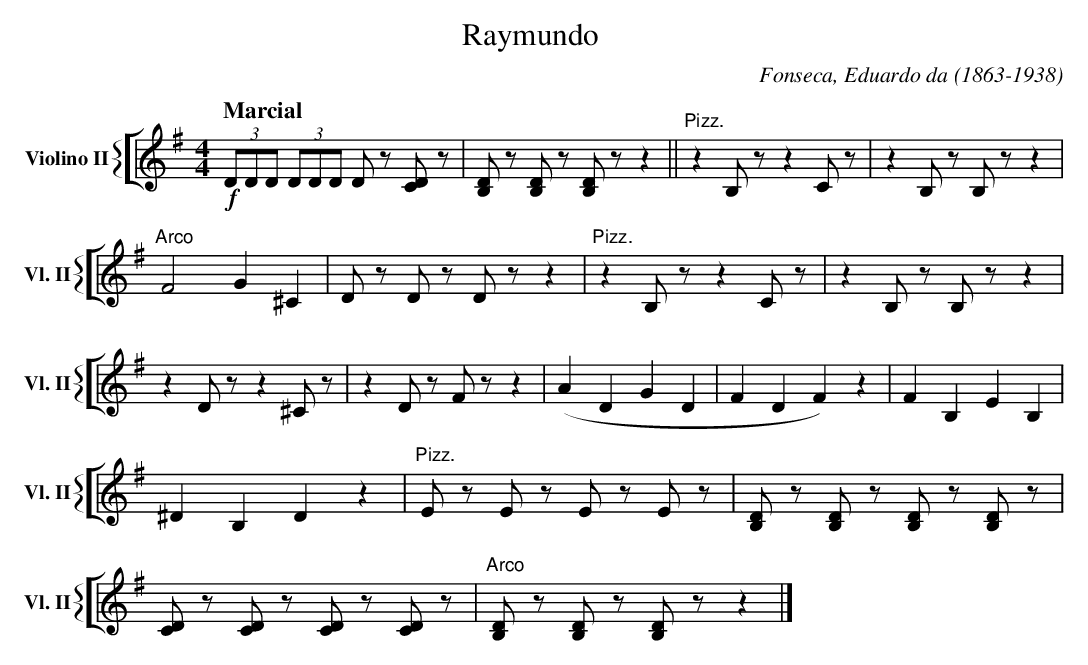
X:1
T:Raymundo
C:Fonseca, Eduardo da (1863-1938)
M:4/4
L:1/4
K:G
V: 3 clef=treble name="Violino II" sname="Vl. II"
%%staves [{ 3 }]
   [Q:"Marcial"] !f! (3D/D/D/ (3D/D/D/ D/z/ [CD]/z/ | [B,D]/z/ [B,D]/z/ [B,D]/z/ z ||\
   "Pizz." z B,/z/ z C/z/ | z [B,]/z/ [B,]/z/ z | "Arco" F2 G ^C | D/z/ D/z/ D/z/  z | \
   "Pizz." z B,/z/ z C/z/ | z B,/z/ B,/z/ z | z D/z/ z ^C/z/ | z D/z/ F/z/ z | \
   (ADGD|FDF)z| FB,EB, | ^DB,Dz | "Pizz." E/z/ E/z/ E/z/ E/z/ | \
   [B,D]/z/ [B,D]/z/ [B,D]/z/ [B,D]/z/ | [CD]/z/ [CD]/z/ [CD]/z/ [CD]/z/ | \
   "Arco"  [B,D]/z/ [B,D]/z/ [B,D]/z/ z |] \
